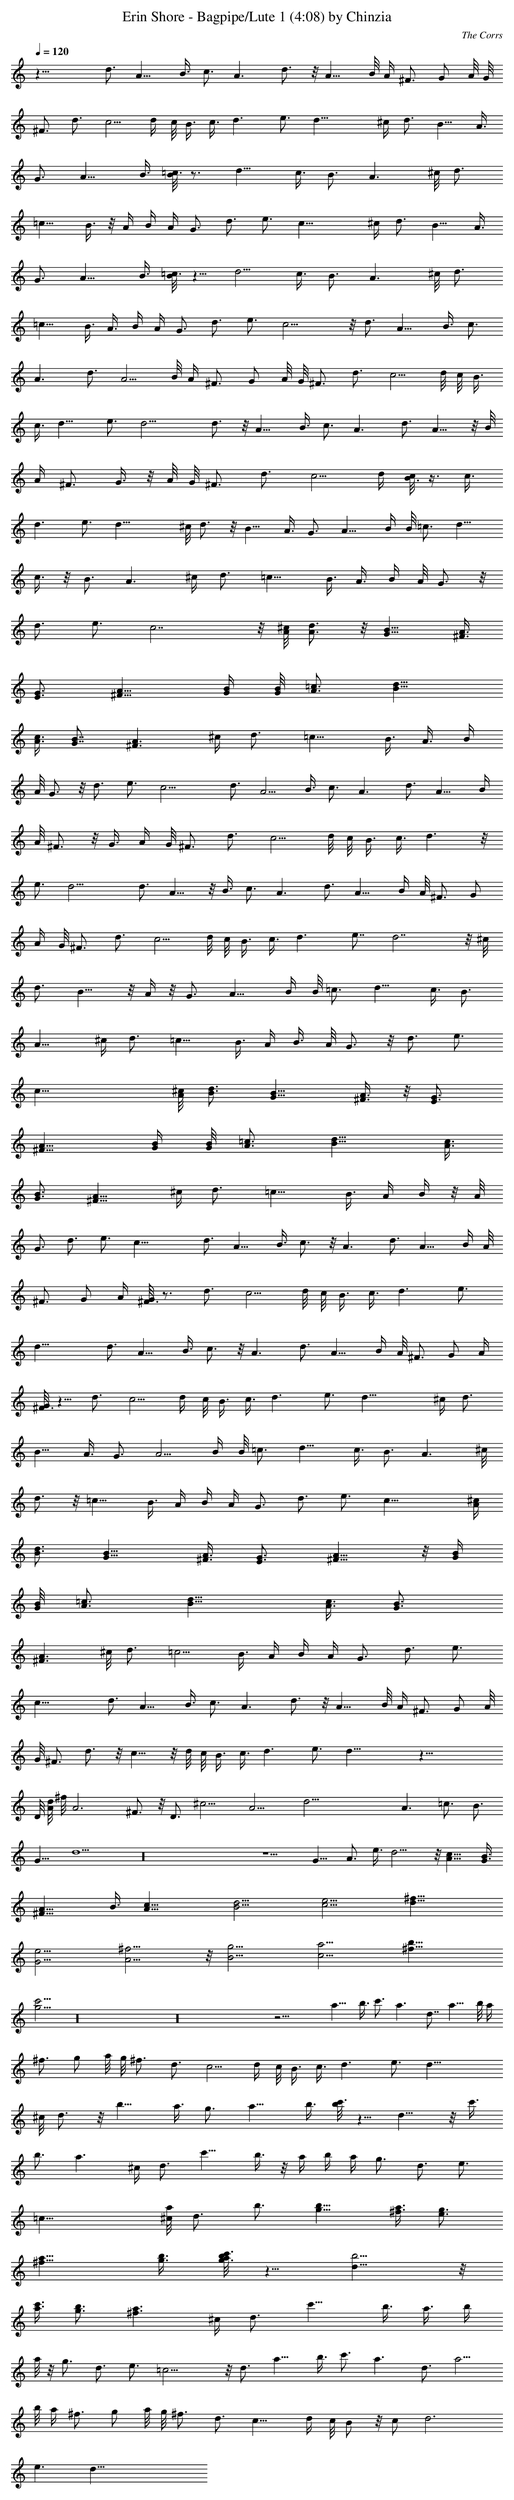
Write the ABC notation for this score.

X:1
T:Erin Shore - Bagpipe/Lute 1 (4:08) by Chinzia
C:The Corrs
L:1/4
Q:120
K:C
z31/8 d3/4 A9/8 B3/8 c3/4 A3/2 d3/4 z/8 A9/8 B/8 A/4 ^F3/4 G/2 A/8 G/8
^F3/4 d3/4 c5/4 d/4 c/8 B3/8 c3/8 d3/2 e3/4 d29/8 ^c/4 d3/4 B9/8 A3/8
G3/4 A9/8 B3/8 [B/8=c3/4] z3/4 d9/8 c3/8 B3/4 [A3/2z11/8] ^c/8 d3/4
=c9/8 B3/8 z/8 A/4 B/4 A/4 G3/4 d3/4 e3/4 c29/8 ^c/4 d3/4 B9/8 A3/8
G3/4 A9/8 B3/8 [B/8=c3/4] z5/8 d5/4 c3/8 B3/4 [A3/2z11/8] ^c/8 d3/4
=c9/8 B3/8 A3/8 B/4 A/4 G3/4 d3/4 e3/4 c15/4 z/8 d3/4 A9/8 B3/8 c3/4
A3/2 d3/4 A5/4 B/8 A/4 ^F3/4 G/2 A/8 G/8 ^F3/4 d3/4 c5/4 d/8 c/8 B3/8
c3/8 d13/8 e3/4 d15/4 d3/4 z/8 A9/8 B3/8 c3/4 A3/2 d3/4 A9/8 z/8 B/8
A/4 ^F3/4 G3/8 z/8 A/8 G/8 ^F3/4 d3/4 c5/4 d/4 [c/8B3/8] z3/8 c3/8
d3/2 e3/4 d29/8 ^c/8 d3/4 z/8 B9/8 A3/8 G3/4 A9/8 B/4 B/8 =c3/4 d9/8
c3/8 z/8 B3/4 [A3/2z5/4] ^c/4 d3/4 =c9/8 B3/8 A3/8 B/4 A/8 G3/4 z/8
d3/4 e3/4 c7/2 z/8 [A/8^c/8] [A3/4d3/4] z/8 [G9/8B9/8] [^F3/8A3/8]
[E3/4G3/4] [^F9/8A9/8] [G/4B/4] [G/8B/8] [A3/4=c3/4] [B9/8d9/8]
[A3/8c3/8] [G7/8B7/8] [^F3/2A3/2z5/4] ^c/4 d3/4 =c9/8 B3/8 A3/8 B/4
A/8 G3/4 z/8 d3/4 e3/4 c15/4 d3/4 A5/4 B3/8 c3/4 A3/2 d3/4 A9/8 B/4
A/8 ^F3/4 z/8 G3/8 A/4 G/8 ^F3/4 d3/4 c5/4 d/8 c/8 B3/8 c3/8 d3/2 z/8
e3/4 d15/4 d3/4 A9/8 z/8 B3/8 c3/4 A3/2 d3/4 A9/8 B/4 A/8 ^F3/4 G/2
A/4 G/8 ^F3/4 d3/4 c5/4 d/8 c/8 B3/8 c3/8 d3/2 e7/8 d7/2 z/8 ^c/8
d3/4 B9/8 z/8 A/4 z/8 G3/4 A9/8 B/4 B/8 =c3/4 d9/8 c3/8 B3/4
[A13/8z11/8] ^c/4 d3/4 =c9/8 B3/8 A/4 B3/8 A/8 G3/4 z/8 d3/4 e3/4
c29/8 [A/8^c/8] [B3/4d3/4] [G9/8B9/8] [^F3/8A3/8] z/8 [E3/4G3/4]
[^F9/8A9/8] [G/4B/4] [G/8B/8] [A3/4=c3/4] [B9/8d9/8] [A3/8c3/8]
[G3/4B3/4] [^F13/8A13/8z11/8] ^c/4 d3/4 =c9/8 B3/8 A/4 B/4 z/8 A/8
G3/4 d3/4 e3/4 c31/8 d3/4 A9/8 B3/8 c3/4 z/8 A3/2 d3/4 A9/8 B/4 A/8
^F3/4 G/2 A/4 [G/8^F3/4] z3/4 d3/4 c5/4 d/8 c/8 B3/8 c3/8 d3/2 e3/4
d31/8 d3/4 A9/8 B3/8 c3/4 z/8 A3/2 d3/4 A9/8 B/4 A/8 ^F3/4 G/2 A/4
[G/8^F3/4] z5/8 d3/4 c5/4 d/4 c/8 B3/8 c3/8 d3/2 e3/4 d29/8 ^c/4 d3/4
B9/8 A3/8 G3/4 A5/4 B/4 B/8 =c3/4 d9/8 c3/8 B3/4 [A3/2z11/8] ^c/8
d3/4 z/8 =c9/8 B3/8 A/4 B/4 A/4 G3/4 d3/4 e3/4 c29/8 [A/4^c/4]
[B3/4d3/4] [G9/8B9/8] [^F3/8A3/8] [E3/4G3/4] [^F9/8A9/8] z/8 [G/4B/4]
[G/8B/8] [A3/4=c3/4] [B9/8d9/8] [A3/8c3/8] [G3/4B3/4]
[^F3/2A3/2z11/8] ^c/8 d3/4 =c5/4 B3/8 A/4 B/4 A/4 G3/4 d3/4 e3/4
c31/8 d3/4 A9/8 B3/8 c3/4 A3/2 d3/4 z/8 A9/8 B/8 A/4 ^F3/4 G/2 A/8
G/8 ^F3/4 d3/4 z/8 c9/8 z/8 d/8 c/8 B3/8 c3/8 d3/2 e3/4 d31/8 z39/8
D/8 [A/8d/8] ^f/8 A3 ^F3/4 z/8 D3/4 ^c9/4 A9/4 d37/4 A3/2 =c3/4 B3/4
G13/8 d9/2 z16 z5/2 G9/8 A3/4 e3/8 d9/4 z/8 [A15/8c15/8] [G3/8B3/8]
[^F15/8A15/8] B3/8 [A19/8c19/8] [B9/4d9/4] [c9/4e9/4] [d19/8^f19/8]
[G9/4e9/4] [A9/4^f9/4] z/8 [B9/4g9/4] [c9/4a9/4] [^f19/8b19/8]
[g9/4c'9/4] z16 z16 z19/4 a9/8 b3/8 c'3/4 a3/2 d7/8 a9/8 b/8 a/4
^f3/4 g/2 a/8 g/8 ^f3/4 d3/4 c5/4 d/4 c/8 B3/8 c3/8 d3/2 e3/4 d29/8
^c/8 d3/4 z/8 b9/8 a3/8 g3/4 a9/8 b3/8 [b/8c'3/4] z5/8 d9/8 z/8 c'3/8
b3/4 [a3/2z5/4] ^c/4 d3/4 c'9/8 b3/8 z/8 a/4 b/4 a/4 g3/4 d3/4 e3/4
=c29/8 [^c/8a/4] [d3/4z/8] b3/4 [g9/8b9/8] [^f3/8a3/8] [e3/4g3/4]
[^f9/8a9/8] [g3/8b3/8] [g/8b/8a3/4c'3/4] z5/8 [d9/8b5/4] z/8
[a3/8c'3/8] [g3/4b3/4] [^f3/2a3/2z5/4] ^c/4 d3/4 c'9/8 b3/8 a3/8 b/4
a/8 z/8 g3/4 d3/4 e3/4 =c15/4 z/8 d3/4 a9/8 b3/8 c'3/4 a3/2 d3/4 a5/4
b/8 a/4 ^f3/4 g/2 a/8 g/8 ^f3/4 d3/4 c13/8 d/4 c/8 B/2 z/8 c/2 d3
e3/2 d55/8
